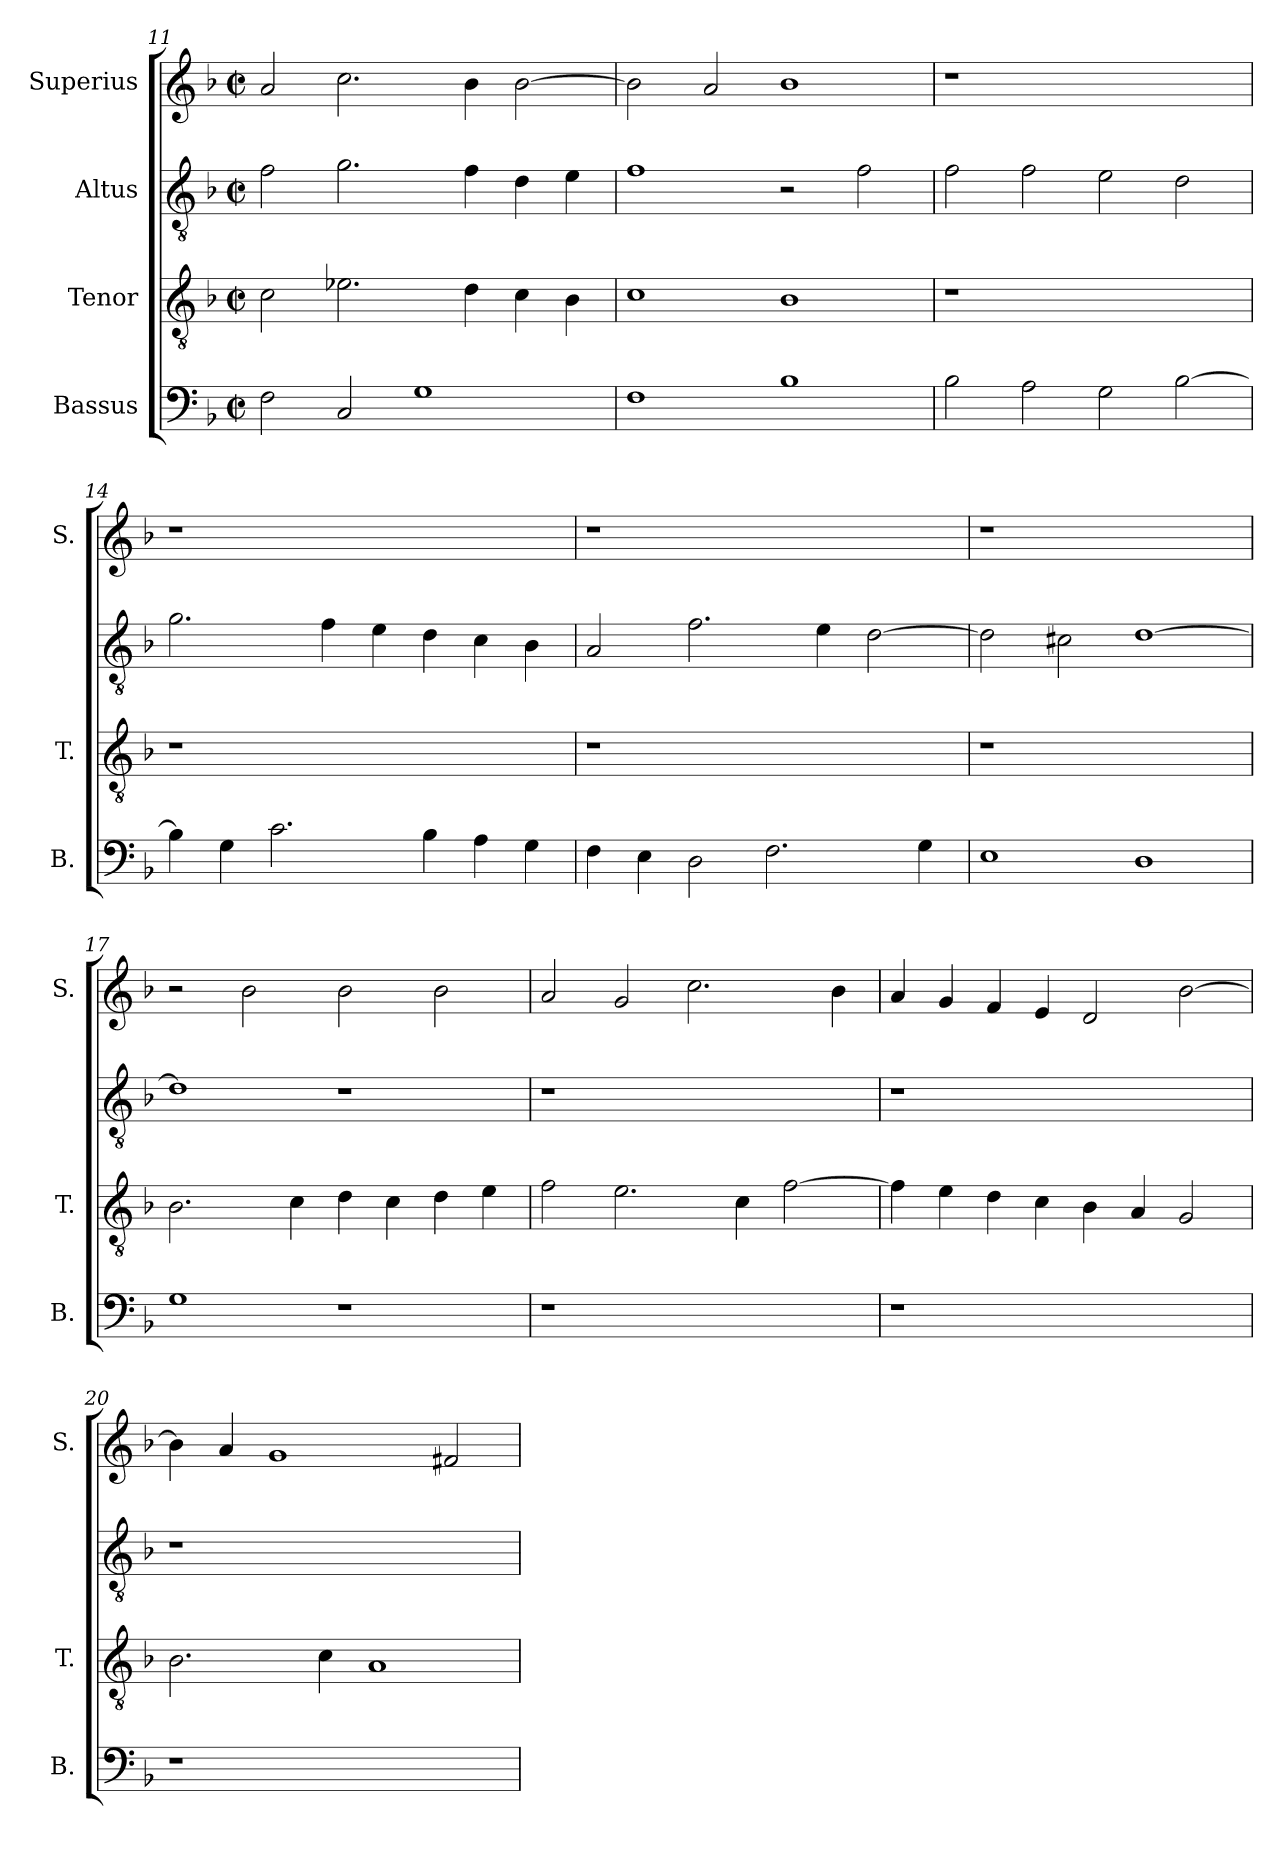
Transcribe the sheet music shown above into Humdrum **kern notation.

**kern	**kern	**kern	**kern
*part4	*part3	*part2	*part1
*staff4	*staff3	*staff2	*staff1
*I"Bassus	*I"Tenor	*I"Altus	*I"Superius
*I'B.	*I'T.	*	*I'S.
!!LO:PB:g=z
*clefF4	*clefGv2	*clefGv2	*clefG2
*	*ITrd7c12	*ITrd7c12	*
*k[b-]	*k[b-]	*k[b-]	*k[b-]
*F:	*F:	*F:	*F:
*M2/2	*M2/2	*M2/2	*M2/2
*met(c|)	*met(c|)	*met(c|)	*met(c|)
=11	=11	=11	=11
2Fi\	2Ci\	2Fi\	2ai/
2Ci/	2.E-Xi\	2.Gi\	2.cci\
1Gi	.	.	.
.	4Di\	4Fi\	4b-i\
.	4Ci\	4Di\	[>2b-i\
.	4BB-i\	4Ei\	.
=12	=12	=12	=12
1Fi	1Ci	1Fi	2b-i\]
.	.	.	2ai/
1B-i	1BB-i	2r	1b-i
.	.	2Fi\	.
=13	=13	=13	=13
!	!LO:N:vis=1	!	!LO:N:vis=1
2B-i\	1r	2Fi\	1r
2Ai\	.	2Fi\	.
2Gi\	1ryy	2Ei\	1ryy
[>2B-i\	.	2Di\	.
=14	=14	=14	=14
!	!LO:N:vis=1	!	!LO:N:vis=1
4B-i\]	1r	2.Gi\	1r
4Gi\	.	.	.
2.ci\	.	.	.
.	.	4Fi\	.
.	1ryy	4Ei\	1ryy
4B-i\	.	4Di\	.
4Ai\	.	4Ci\	.
4Gi\	.	4BB-i\	.
=15	=15	=15	=15
!	!LO:N:vis=1	!	!LO:N:vis=1
4Fi\	1r	2AAi/	1r
4Ei\	.	.	.
2Di\	.	2.Fi\	.
2.Fi\	1ryy	.	1ryy
.	.	4Ei\	.
.	.	[>2Di\	.
4Gi\	.	.	.
!!LO:LB:g=z
=16	=16	=16	=16
!	!LO:N:vis=1	!	!LO:N:vis=1
1Ei	1r	2Di\]	1r
.	.	2C#Xi\	.
1Di	1ryy	[>1Di	1ryy
=17	=17	=17	=17
1Gi	2.BB-i\	1Di]	2r
.	.	.	2b-i\
.	4Ci\	.	.
1r	4Di\	1r	2b-i\
.	4Ci\	.	.
.	4Di\	.	2b-i\
.	4Ei\	.	.
=18	=18	=18	=18
!LO:N:vis=1	!	!LO:N:vis=1	!
1r	2Fi\	1r	2ai/
.	2.Ei\	.	2gi/
1ryy	.	1ryy	2.cci\
.	4Ci\	.	.
.	[>2Fi\	.	.
.	.	.	4b-i\
=19	=19	=19	=19
!LO:N:vis=1	!	!LO:N:vis=1	!
1r	4Fi\]	1r	4ai/
.	4Ei\	.	4gi/
.	4Di\	.	4fi/
.	4Ci\	.	4ei/
1ryy	4BB-i\	1ryy	2di/
.	4AAi/	.	.
.	2GGi/	.	[>2b-i\
=20	=20	=20	=20
!LO:N:vis=1	!	!LO:N:vis=1	!
1r	2.BB-i\	1r	4b-i\]
.	.	.	4ai/
.	.	.	1gi
.	4Ci\	.	.
1ryy	1AAi	1ryy	.
.	.	.	2f#Xi/
=	=	=	=
*-	*-	*-	*-
